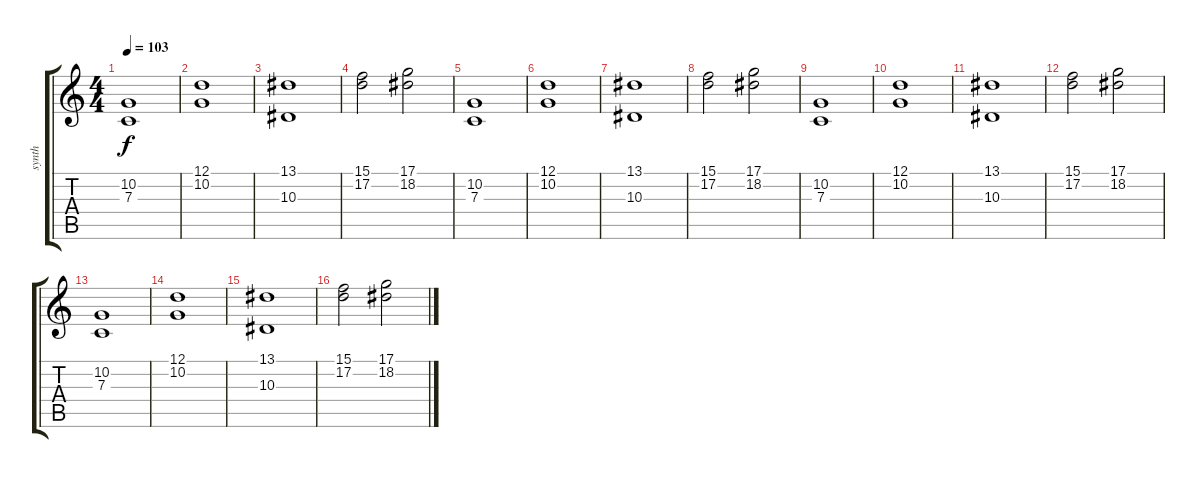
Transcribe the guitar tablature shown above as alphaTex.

\track ("synth" "synth") {instrument tremolostrings}
\staff {score tabs}
\tuning (D4 A3 F3 C3 G2 C2) {hide}
\ts (4 4)
\tempo 103
\clef g2
\ks c
(10.2 7.3).1{dy f} |
(12.1 10.2).1 |
(13.1 10.3).1 |
(15.1 17.2).2 (17.1 18.2).2 |
(10.2 7.3).1 |
(12.1 10.2).1 |
(13.1 10.3).1 |
(15.1 17.2).2 (17.1 18.2).2 |
(10.2 7.3).1 |
(12.1 10.2).1 |
(13.1 10.3).1 |
(15.1 17.2).2 (17.1 18.2).2 |
(10.2 7.3).1 |
(12.1 10.2).1 |
(13.1 10.3).1 |
(15.1 17.2).2 (17.1 18.2).2
